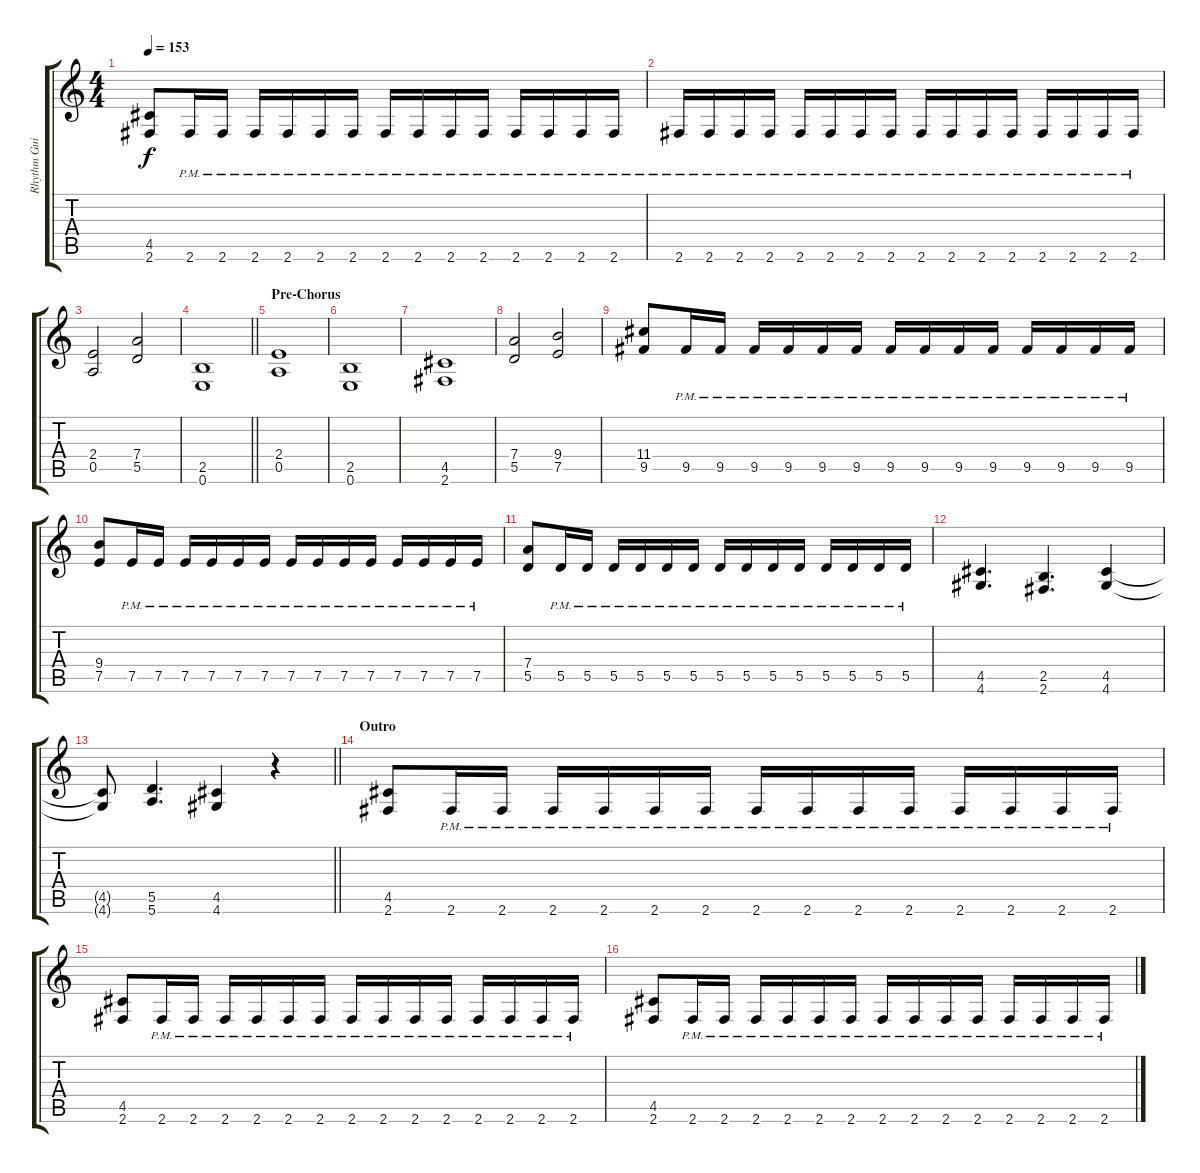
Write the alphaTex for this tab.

\track ("Rhythm Guitar I" "Rhythm Gui") {instrument overdrivenguitar}
\staff {score tabs}
\tuning (E4 B3 G3 D3 A2 E2) {hide}
\ts (4 4)
\tempo 153
\clef g2
\ks c
(4.5 2.6).8{dy f} 2.6{pm}.16 2.6{pm}.16 2.6{pm}.16 2.6{pm}.16 2.6{pm}.16 2.6{pm}.16 2.6{pm}.16 2.6{pm}.16 2.6{pm}.16 2.6{pm}.16 2.6{pm}.16 2.6{pm}.16 2.6{pm}.16 2.6{pm}.16 |
2.6{pm}.16 2.6{pm}.16 2.6{pm}.16 2.6{pm}.16 2.6{pm}.16 2.6{pm}.16 2.6{pm}.16 2.6{pm}.16 2.6{pm}.16 2.6{pm}.16 2.6{pm}.16 2.6{pm}.16 2.6{pm}.16 2.6{pm}.16 2.6{pm}.16 2.6{pm}.16 |
(2.4 0.5).2 (7.4 5.5).2 |
\barLineRight lightlight
(2.5 0.6).1 |
\section ("" "Pre-Chorus")
(2.4 0.5).1 |
(2.5 0.6).1 |
(4.5 2.6).1 |
(7.4 5.5).2 (9.4 7.5).2 |
(11.4 9.5).8 9.5{pm}.16 9.5{pm}.16 9.5{pm}.16 9.5{pm}.16 9.5{pm}.16 9.5{pm}.16 9.5{pm}.16 9.5{pm}.16 9.5{pm}.16 9.5{pm}.16 9.5{pm}.16 9.5{pm}.16 9.5{pm}.16 9.5{pm}.16 |
(9.4 7.5).8 7.5{pm}.16 7.5{pm}.16 7.5{pm}.16 7.5{pm}.16 7.5{pm}.16 7.5{pm}.16 7.5{pm}.16 7.5{pm}.16 7.5{pm}.16 7.5{pm}.16 7.5{pm}.16 7.5{pm}.16 7.5{pm}.16 7.5{pm}.16 |
(7.4 5.5).8 5.5{pm}.16 5.5{pm}.16 5.5{pm}.16 5.5{pm}.16 5.5{pm}.16 5.5{pm}.16 5.5{pm}.16 5.5{pm}.16 5.5{pm}.16 5.5{pm}.16 5.5{pm}.16 5.5{pm}.16 5.5{pm}.16 5.5{pm}.16 |
(4.5 4.6).4{d} (2.5 2.6).4{d} (4.5 4.6).4 |
\barLineRight lightlight
(4.5{t} 4.6{t}).8 (5.5 5.6).4{d} (4.5 4.6).4 r.4 |
\section ("" "Outro")
(4.5 2.6).8 2.6{pm}.16 2.6{pm}.16 2.6{pm}.16 2.6{pm}.16 2.6{pm}.16 2.6{pm}.16 2.6{pm}.16 2.6{pm}.16 2.6{pm}.16 2.6{pm}.16 2.6{pm}.16 2.6{pm}.16 2.6{pm}.16 2.6{pm}.16 |
(4.5 2.6).8 2.6{pm}.16 2.6{pm}.16 2.6{pm}.16 2.6{pm}.16 2.6{pm}.16 2.6{pm}.16 2.6{pm}.16 2.6{pm}.16 2.6{pm}.16 2.6{pm}.16 2.6{pm}.16 2.6{pm}.16 2.6{pm}.16 2.6{pm}.16 |
(4.5 2.6).8 2.6{pm}.16 2.6{pm}.16 2.6{pm}.16 2.6{pm}.16 2.6{pm}.16 2.6{pm}.16 2.6{pm}.16 2.6{pm}.16 2.6{pm}.16 2.6{pm}.16 2.6{pm}.16 2.6{pm}.16 2.6{pm}.16 2.6{pm}.16
